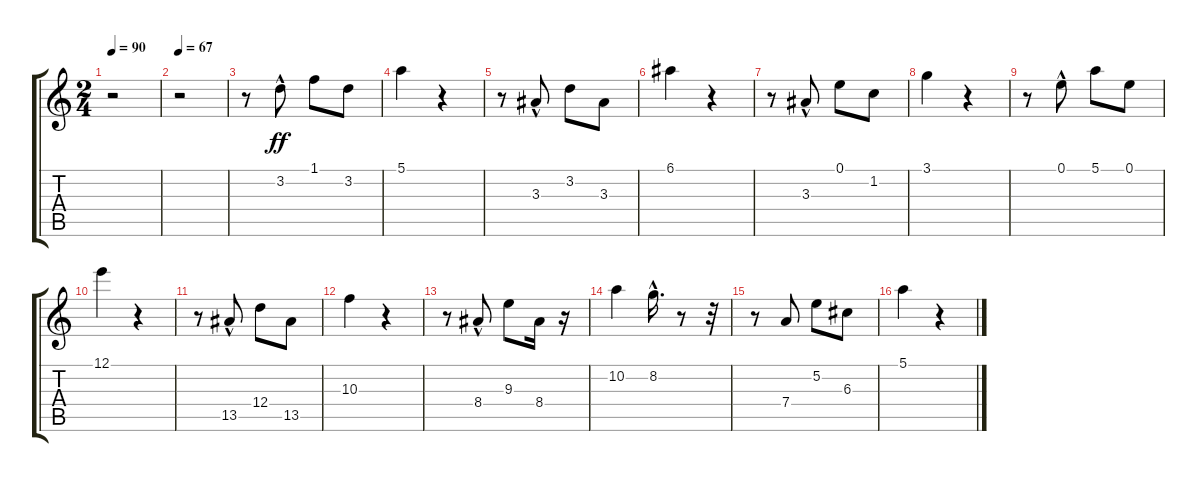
\track "" {instrument electricguitarclean}
\staff {score tabs}
\tuning (E4 B3 G3 D3 A2 E2) {hide}
\ts (2 4)
\tempo 90
\clef g2
\ks c
r.2{dy ff instrument electricguitarclean} |
\tempo 67
r.2 |
r.8 3.2{hac}.8 1.1.8 3.2.8 |
5.1.4 r.4 |
r.8 3.3{hac}.8 3.2.8 3.3.8 |
6.1.4 r.4 |
r.8 3.3{hac}.8 0.1.8 1.2.8 |
3.1.4 r.4 |
r.8 0.1{hac}.8 5.1.8 0.1.8 |
12.1.4 r.4 |
r.8 13.5{hac}.8 12.4.8 13.5.8 |
10.3.4 r.4 |
r.8 8.4{hac}.8 9.3.8 8.4.16 r.16 |
10.2.4 8.2{hac}.16{d} r.8 r.32 |
r.8 7.4.8 5.2.8 6.3.8 |
5.1.4 r.4
